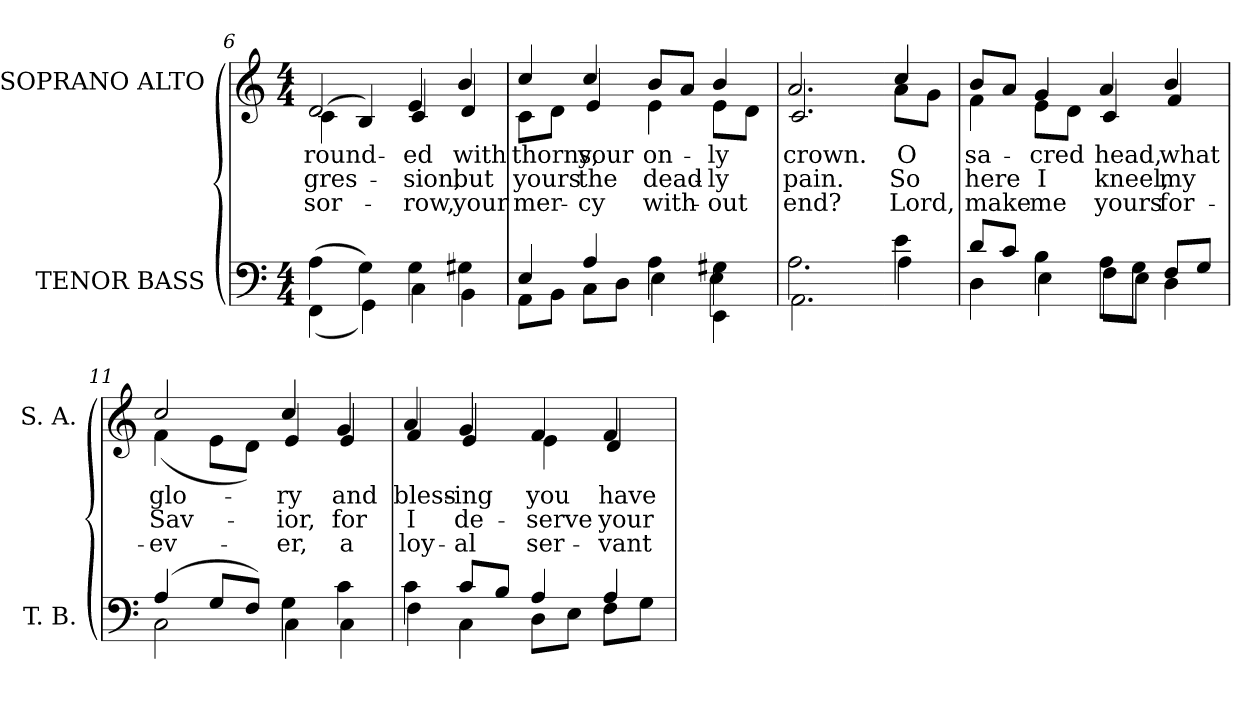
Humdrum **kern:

**kern	**kern	**text	**text	**text
*part2	*part1	*part1	*part1	*part1
*staff2	*staff1	*staff1	*staff1	*staff1
*I"TENOR BASS	*I"SOPRANO ALTO	*	*	*
*I'T. B.	*I'S. A.	*	*	*
*clefF4	*clefG2	*	*	*
*k[]	*k[]	*	*	*
*C:	*C:	*	*	*
*M4/4	*M4/4	*	*	*
=6	=6	=6	=6	=6
*^	*	*	*	*
!	!	!	!LO:LY:b:color=#000000	!LO:LY:b:color=#000000	!LO:LY:b:color=#000000
*	*	*^	*	*	*
(4Ai\	(4FFi\	2di/	(4ci\	-round-	-gres-	sor-
4Gi\)	4GGi\)	.	4Bi/)	.	.	.
!	!	!	!	!LO:LY:b:color=#000000	!LO:LY:b:color=#000000	!LO:LY:b:color=#000000
4Gi\	4Ci\	4ei/	4ci/	-ed	-sion,	-row,
!	!	!	!	!LO:LY:b:color=#000000	!LO:LY:b:color=#000000	!LO:LY:b:color=#000000
4G#Xi\	4BBi\	4bi/	4di/	with	but	your
=7	=7	=7	=7	=7	=7	=7
*	*^	*	*	*	*	*
!	!	!	!	!	!LO:LY:b:color=#000000	!LO:LY:b:color=#000000	!LO:LY:b:color=#000000
2.ryy	4Ei/	8AAi\L	4cci/	8ci\L	thorns,	yours	mer-
.	.	8BBi\J	.	8di\J	.	.	.
!	!	!	!	!	!LO:LY:b:color=#000000	!LO:LY:b:color=#000000	!LO:LY:b:color=#000000
.	4Ai/	8Ci\L	4cci/	4ei/	your	the	-cy
.	.	8Di\J	.	.	.	.	.
!	!	!	!	!	!LO:LY:b:color=#000000	!LO:LY:b:color=#000000	!LO:LY:b:color=#000000
.	4Ai\	4Ei\	8bi/L	4ei\	on-	dead-	with-
.	.	.	8ai/J	.	.	.	.
!	!	!	!	!	!LO:LY:b:color=#000000	!LO:LY:b:color=#000000	!LO:LY:b:color=#000000
4EEi\	4G#Xi\	4Ei\	4bi/	8ei\L	-ly	-ly	-out
.	.	.	.	8di\J	.	.	.
*	*v	*v	*	*	*	*	*
=8	=8	=8	=8	=8	=8	=8
!	!	!	!	!LO:LY:b:color=#000000	!LO:LY:b:color=#000000	!LO:LY:b:color=#000000
2.Ai\	2.AAi\	2.ai/	2.ci/	crown.	pain.	end?
!!LO:LB:g=z	!!
=9-	=9-	=9-	=9-	=9-	=9-	=9-
!	!	!	!	!LO:LY:b:color=#000000	!LO:LY:b:color=#000000	!LO:LY:b:color=#000000
4ei\	4Ai\	4cci/	8ai\L	O	So	Lord,
.	.	.	8gi\J	.	.	.
=10	=10	=10	=10	=10	=10	=10
!	!	!	!	!LO:LY:b:color=#000000	!LO:LY:b:color=#000000	!LO:LY:b:color=#000000
8di/L	4Di\	8bi/L	4fi\	sa-	here	make
8ci/J	.	8ai/J	.	.	.	.
!	!	!	!	!LO:LY:b:color=#000000	!LO:LY:b:color=#000000	!LO:LY:b:color=#000000
4Bi\	4Ei\	4gi/	8ei\L	-cred	I	me
.	.	.	8di\J	.	.	.
!	!	!	!	!LO:LY:b:color=#000000	!LO:LY:b:color=#000000	!LO:LY:b:color=#000000
8Ai\L	8Fi\L	4ai/	4ci/	head,	kneel,	yours
8Gi\J	8Ei\J	.	.	.	.	.
!	!	!	!	!LO:LY:b:color=#000000	!LO:LY:b:color=#000000	!LO:LY:b:color=#000000
8Fi/L	4Di\	4bi/	4fi/	what	my	for-
8Gi/J	.	.	.	.	.	.
=11	=11	=11	=11	=11	=11	=11
!	!	!	!	!LO:LY:b:color=#000000	!LO:LY:b:color=#000000	!LO:LY:b:color=#000000
(4Ai/	2Ci\	2cci/	(4fi\	glo-	Sav-	-ev-
8Gi/L	.	.	8ei\L	.	.	.
8Fi/J)	.	.	8di\J)	.	.	.
!	!	!	!	!LO:LY:b:color=#000000	!LO:LY:b:color=#000000	!LO:LY:b:color=#000000
4Gi\	4Ci\	4cci/	4ei/	-ry	-ior,	-er,
!	!	!	!	!LO:LY:b:color=#000000	!LO:LY:b:color=#000000	!LO:LY:b:color=#000000
4ci\	4Ci\	4gi/	4ei/	and	for	a
=12	=12	=12	=12	=12	=12	=12
!	!	!	!	!LO:LY:b:color=#000000	!LO:LY:b:color=#000000	!LO:LY:b:color=#000000
4ci\	4Fi\	4ai/	4fi/	bless-	I	loy-
!	!	!	!	!LO:LY:b:color=#000000	!LO:LY:b:color=#000000	!LO:LY:b:color=#000000
8ci/L	4Ci\	4gi/	4ei/	-ing	de-	-al
8Bi/J	.	.	.	.	.	.
!	!	!	!	!LO:LY:b:color=#000000	!LO:LY:b:color=#000000	!LO:LY:b:color=#000000
4Ai/	8Di\L	4fi/	4ei\	you	-serve	ser-
.	8Ei\J	.	.	.	.	.
!	!	!	!	!LO:LY:b:color=#000000	!LO:LY:b:color=#000000	!LO:LY:b:color=#000000
4Ai/	8Fi\L	4fi/	4di/	have	your	-vant
.	8Gi\J	.	.	.	.	.
*v	*v	*	*	*	*	*
*	*v	*v	*	*	*
=	=	=	=	=
*-	*-	*-	*-	*-
